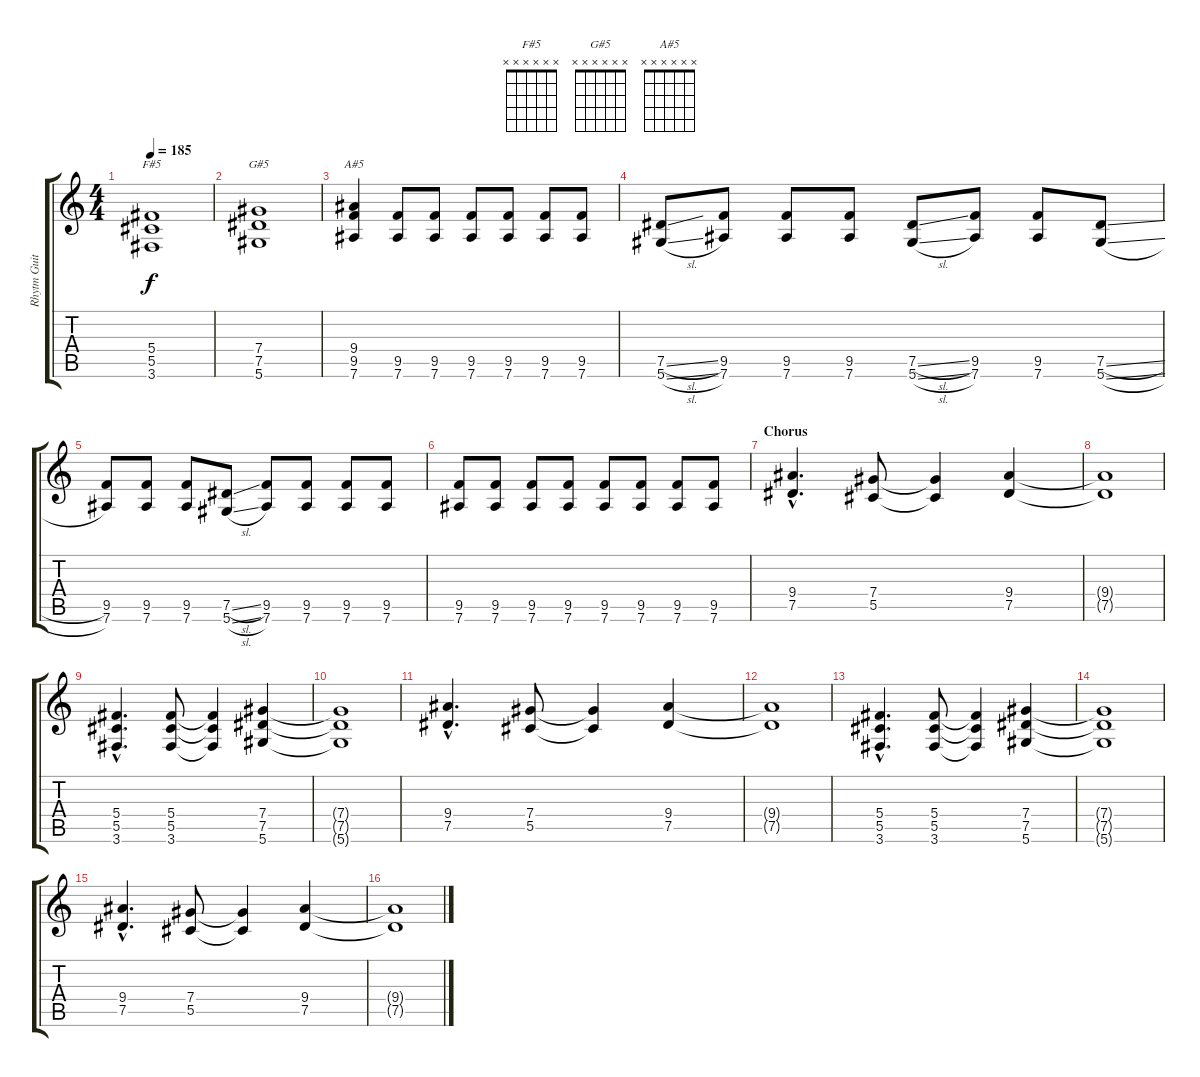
\track ("Rhytm Guitar" "Rhytm Guit") {instrument distortionguitar}
\staff {score tabs}
\tuning (Eb4 Bb3 Gb3 Db3 Ab2 Eb2) {hide}
\chord ("F#5" x x x x x x)
\chord ("G#5" x x x x x x)
\chord ("A#5" x x x x x x)
\ts (4 4)
\tempo 185
\clef g2
\ks c
(5.4 5.5 3.6).1{ch "F#5" dy f} |
(7.4 7.5 5.6).1{ch "G#5"} |
(9.4 9.5 7.6).4{ch "A#5"} (9.5 7.6).8 (9.5 7.6).8 (9.5 7.6).8 (9.5 7.6).8 (9.5 7.6).8 (9.5 7.6).8 |
(7.5{sl} 5.6{sl}).8 (9.5 7.6).8 (9.5 7.6).8 (9.5 7.6).8 (7.5{sl} 5.6{sl}).8 (9.5 7.6).8 (9.5 7.6).8 (7.5{sl} 5.6{sl}).8 |
(9.5 7.6).8 (9.5 7.6).8 (9.5 7.6).8 (7.5{sl} 5.6{sl}).8 (9.5 7.6).8 (9.5 7.6).8 (9.5 7.6).8 (9.5 7.6).8 |
(9.5 7.6).8 (9.5 7.6).8 (9.5 7.6).8 (9.5 7.6).8 (9.5 7.6).8 (9.5 7.6).8 (9.5 7.6).8 (9.5 7.6).8 |
\section ("" "Chorus")
(9.4{hac} 7.5{hac}).4{d} (7.4 5.5).8 (7.4{t} 5.5{t}).4 (9.4 7.5).4 |
(9.4{t} 7.5{t}).1 |
(5.4{hac} 5.5{hac} 3.6{hac}).4{d} (5.4 5.5 3.6).8 (5.4{t} 5.5{t} 3.6{t}).4 (7.4 7.5 5.6).4 |
(7.4{t} 7.5{t} 5.6{t}).1 |
(9.4{hac} 7.5{hac}).4{d} (7.4 5.5).8 (7.4{t} 5.5{t}).4 (9.4 7.5).4 |
(9.4{t} 7.5{t}).1 |
(5.4{hac} 5.5{hac} 3.6{hac}).4{d} (5.4 5.5 3.6).8 (5.4{t} 5.5{t} 3.6{t}).4 (7.4 7.5 5.6).4 |
(7.4{t} 7.5{t} 5.6{t}).1 |
(9.4{hac} 7.5{hac}).4{d} (7.4 5.5).8 (7.4{t} 5.5{t}).4 (9.4 7.5).4 |
(9.4{t} 7.5{t}).1
